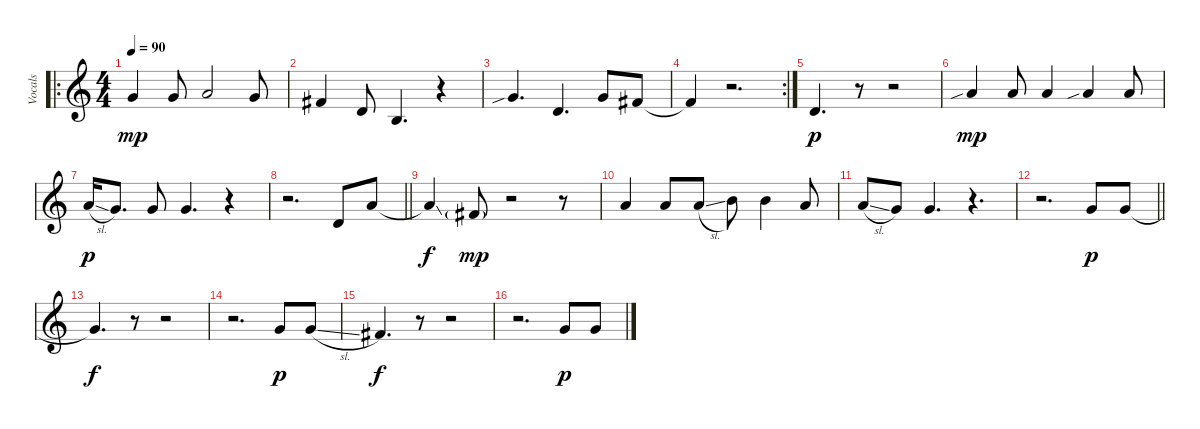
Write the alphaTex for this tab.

\track ("Vocals" "Vocals") {instrument contrabass}
\staff {score}
\tuning (E4 B3 G3 D3 A2 E2) {hide}
\ro
\ts (4 4)
\tempo 90
\clef g2
\ks c
5.4.4{dy mp} 5.4.8 5.4{be (custom 0 4 45 4 50 0 60 0)}.2 5.4.8 |
4.4.4 5.5.8 2.5.4{d} r.4 |
5.4{sib}.4{d} 5.5.4{d} 5.4.8 4.4.8 |
\rc 2
4.4{t}.4 r.2{d} |
5.5.4{d dy p} r.8 r.2 |
7.4{sib}.4{dy mp} 7.4.8 7.4.4 7.4{sib}.4 7.4.8 |
7.4{sl}.16{dy p} 5.4.8{d} 5.4.8 5.4.4{d} r.4 |
\barLineRight lightlight
r.2{d} 5.5.8 7.4.8 |
7.4{ss t}.4{dy f} 4.4{g}.8{dy mp} r.2 r.8 |
7.4.4 7.4.8 7.4{sl}.8 9.4.8 9.4.4 7.4.8 |
7.4{sl}.8 5.4.8 5.4.4{d} r.4{d} |
\barLineRight lightlight
r.2{d} 5.4.8{dy p} 5.4.8 |
5.4{t}.4{d dy f} r.8 r.2 |
r.2{d} 5.4.8{dy p} 5.4{sl}.8 |
4.4.4{d dy f} r.8 r.2 |
r.2{d} 5.4.8{dy p} 5.4.8
